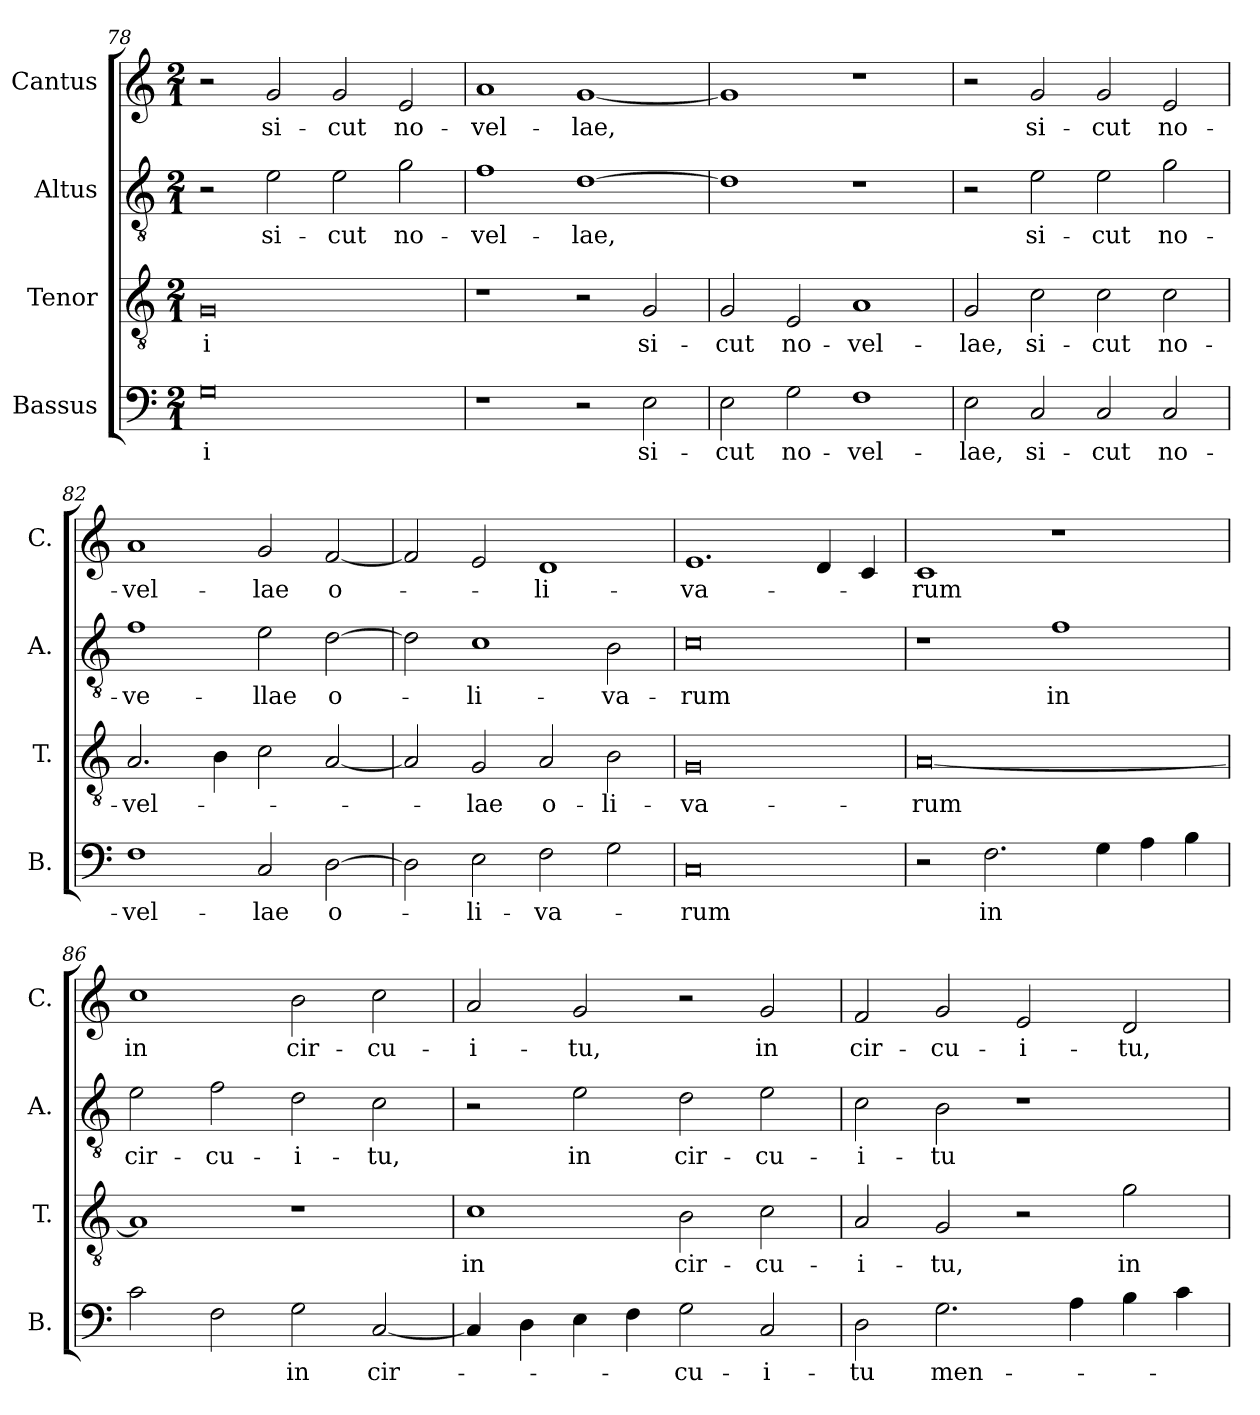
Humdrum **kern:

**kern	**text	**kern	**text	**kern	**text	**kern	**text
*part4	*part4	*part3	*part3	*part2	*part2	*part1	*part1
*staff4	*staff4	*staff3	*staff3	*staff2	*staff2	*staff1	*staff1
*I"Bassus	*	*I"Tenor	*	*I"Altus	*	*I"Cantus	*
*I'B.	*	*I'T.	*	*I'A.	*	*I'C.	*
*clefF4	*	*clefGv2	*	*clefGv2	*	*clefG2	*
*k[]	*	*k[]	*	*k[]	*	*k[]	*
*M2/1	*	*M2/1	*	*M2/1	*	*M2/1	*
=78	=78	=78	=78	=78	=78	=78	=78
!	!LO:LY:b	!	!LO:LY:b	!	!	!	!
0G	-i	0G	-i	2r	.	2r	.
!	!	!	!	!	!LO:LY:b	!	!LO:LY:b
.	.	.	.	2e\	si-	2g/	si-
!	!	!	!	!	!LO:LY:b	!	!LO:LY:b
.	.	.	.	2e\	-cut	2g/	-cut
!	!	!	!	!	!LO:LY:b	!	!LO:LY:b
.	.	.	.	2g\	no-	2e/	no-
=79	=79	=79	=79	=79	=79	=79	=79
!	!	!	!	!	!LO:LY:b	!	!LO:LY:b
1r	.	1r	.	1f	-vel-	1a	-vel-
!	!	!	!	!	!LO:LY:b	!	!LO:LY:b
2r	.	2r	.	[1d	-lae,	[1g	-lae,
!	!LO:LY:b	!	!LO:LY:b	!	!	!	!
2E\	si-	2G/	si-	.	.	.	.
=80	=80	=80	=80	=80	=80	=80	=80
!	!LO:LY:b	!	!LO:LY:b	!	!	!	!
2E\	-cut	2G/	-cut	1d]	.	1g]	.
!	!LO:LY:b	!	!LO:LY:b	!	!	!	!
2G\	no-	2E/	no-	.	.	.	.
!	!LO:LY:b	!	!LO:LY:b	!	!	!	!
1F	-vel-	1A	-vel-	1r	.	1r	.
=81	=81	=81	=81	=81	=81	=81	=81
!	!LO:LY:b	!	!LO:LY:b	!	!	!	!
2E\	-lae,	2G/	-lae,	2r	.	2r	.
!	!LO:LY:b	!	!LO:LY:b	!	!LO:LY:b	!	!LO:LY:b
2C/	si-	2c\	si-	2e\	si-	2g/	si-
!	!LO:LY:b	!	!LO:LY:b	!	!LO:LY:b	!	!LO:LY:b
2C/	-cut	2c\	-cut	2e\	-cut	2g/	-cut
!	!LO:LY:b	!	!LO:LY:b	!	!LO:LY:b	!	!LO:LY:b
2C/	no-	2c\	no-	2g\	no-	2e/	no-
!!LO:LB:g=z
=82	=82	=82	=82	=82	=82	=82	=82
!	!LO:LY:b	!	!LO:LY:b	!	!LO:LY:b	!	!LO:LY:b
1F	-vel-	2.A/	-vel-	1f	-ve-	1a	-vel-
.	.	4B\	.	.	.	.	.
!	!LO:LY:b	!	!	!	!LO:LY:b	!	!LO:LY:b
2C/	-lae	2c\	.	2e\	-llae	2g/	-lae
!	!LO:LY:b	!	!	!	!LO:LY:b	!	!LO:LY:b
[2D\	o-	[2A/	.	[2d\	o-	[2f/	o-
=83	=83	=83	=83	=83	=83	=83	=83
2D\]	.	2A/]	.	2d\]	.	2f/]	.
!	!LO:LY:b	!	!LO:LY:b	!	!LO:LY:b	!	!
2E\	-li-	2G/	-lae	1c	li-	2e/	.
!	!LO:LY:b	!	!LO:LY:b	!	!	!	!LO:LY:b
2F\	-va-	2A/	o-	.	.	1d	-li-
!	!	!	!LO:LY:b	!	!LO:LY:b	!	!
2G\	.	2B\	-li-	2B\	-va-	.	.
=84	=84	=84	=84	=84	=84	=84	=84
!	!LO:LY:b	!	!LO:LY:b	!	!LO:LY:b	!	!LO:LY:b
0C	-rum	0G	-va-	0c	-rum	1.e	-va-
.	.	.	.	.	.	4d/	.
.	.	.	.	.	.	4c/	.
=85	=85	=85	=85	=85	=85	=85	=85
!	!	!	!LO:LY:b	!	!	!	!LO:LY:b
2r	.	[0A	-rum	1r	.	1c	-rum
!	!LO:LY:b	!	!	!	!	!	!
2.F\	in	.	.	.	.	.	.
!	!	!	!	!	!LO:LY:b	!	!
.	.	.	.	1f	in	1r	.
4G\	.	.	.	.	.	.	.
4A\	.	.	.	.	.	.	.
4B\	.	.	.	.	.	.	.
=86	=86	=86	=86	=86	=86	=86	=86
!	!	!	!	!	!LO:LY:b	!	!LO:LY:b
2c\	.	1A]	.	2e\	cir-	1cc	in
!	!	!	!	!	!LO:LY:b	!	!
2F\	.	.	.	2f\	-cu-	.	.
!	!LO:LY:b	!	!	!	!LO:LY:b	!	!LO:LY:b
2G\	in	1r	.	2d\	-i-	2b\	cir-
!	!LO:LY:b	!	!	!	!LO:LY:b	!	!LO:LY:b
[2C/	cir-	.	.	2c\	-tu,	2cc\	-cu-
!!LO:LB:g=z
=87	=87	=87	=87	=87	=87	=87	=87
!	!	!	!LO:LY:b	!	!	!	!LO:LY:b
4C/]	.	1c	in	2r	.	2a/	-i-
4D\	.	.	.	.	.	.	.
!	!	!	!	!	!LO:LY:b	!	!LO:LY:b
4E\	.	.	.	2e\	in	2g/	-tu,
4F\	.	.	.	.	.	.	.
!	!LO:LY:b	!	!LO:LY:b	!	!LO:LY:b	!	!
2G\	-cu-	2B\	cir-	2d\	cir-	2r	.
!	!LO:LY:b	!	!LO:LY:b	!	!LO:LY:b	!	!LO:LY:b
2C/	-i-	2c\	-cu-	2e\	-cu-	2g/	in
=88	=88	=88	=88	=88	=88	=88	=88
!	!LO:LY:b	!	!LO:LY:b	!	!LO:LY:b	!	!LO:LY:b
2D\	-tu	2A/	-i-	2c\	-i-	2f/	cir-
!	!LO:LY:b	!	!LO:LY:b	!	!LO:LY:b	!	!LO:LY:b
2.G\	men-	2G/	-tu,	2B\	-tu	2g/	-cu-
!	!	!	!	!	!	!	!LO:LY:b
.	.	2r	.	1r	.	2e/	-i-
4A\	.	.	.	.	.	.	.
!	!	!	!LO:LY:b	!	!	!	!LO:LY:b
4B\	.	2g\	in	.	.	2d/	-tu,
4c\	.	.	.	.	.	.	.
=	=	=	=	=	=	=	=
*-	*-	*-	*-	*-	*-	*-	*-
